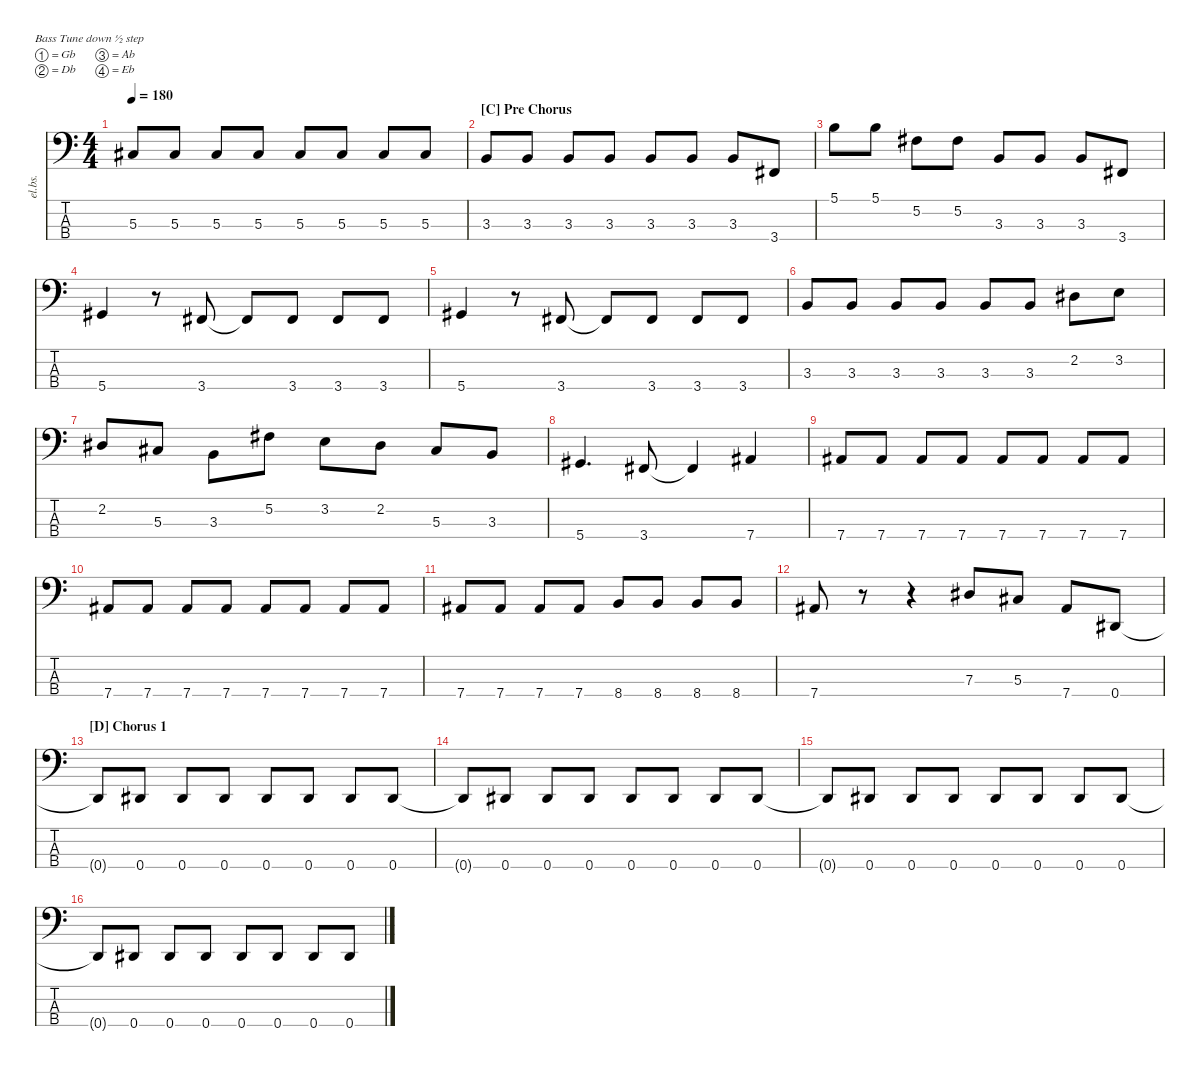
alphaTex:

\defaultSystemsLayout 4
\hideDynamics
\bracketExtendMode nobrackets
\otherSystemsTrackNameOrientation horizontal
\track ("Bass" "el.bs.") {instrument electricbassfinger}
\staff {score tabs}
\tuning (Gb2 Db2 Ab1 Eb1)
\ts (4 4)
\tempo 180
\clef f4
\ks c
5.3{acc #}.8{dy mf beam Up} 5.3{acc #}.8{beam Up} 5.3{acc #}.8{beam Up} 5.3{acc #}.8{beam Up} 5.3{acc #}.8{beam Up} 5.3{acc #}.8{beam Up} 5.3{acc #}.8{beam Up} 5.3{acc #}.8{beam Up} |
\section ("C" "Pre Chorus")
3.3.8{beam Up} 3.3.8{beam Up} 3.3.8{beam Up} 3.3.8{beam Up} 3.3.8{beam Up} 3.3.8{beam Up} 3.3.8{beam Up} 3.4{acc #}.8{beam Up} |
5.1.8{beam Down} 5.1.8{beam Down} 5.2{acc #}.8{beam Down} 5.2{acc #}.8{beam Down} 3.3.8{beam Up} 3.3.8{beam Up} 3.3.8{beam Up} 3.4{acc #}.8{beam Up} |
5.4{acc #}.4{beam Up} r.8{beam Up} 3.4{acc #}.8{beam Up} 3.4{t acc #}.8{beam Up} 3.4{acc #}.8{beam Up} 3.4{acc #}.8{beam Up} 3.4{acc #}.8{beam Up} |
5.4{acc #}.4{beam Up} r.8{beam Up} 3.4{acc #}.8{beam Up} 3.4{t acc #}.8{beam Up} 3.4{acc #}.8{beam Up} 3.4{acc #}.8{beam Up} 3.4{acc #}.8{beam Up} |
3.3.8{beam Up} 3.3.8{beam Up} 3.3.8{beam Up} 3.3.8{beam Up} 3.3.8{beam Up} 3.3.8{beam Up} 2.2{acc #}.8{beam Down} 3.2.8{beam Down} |
2.2{acc #}.8{beam Up} 5.3{acc #}.8{beam Up} 3.3.8{beam Down} 5.2{acc #}.8{beam Down} 3.2.8{beam Down} 2.2{acc #}.8{beam Down} 5.3{acc #}.8{beam Up} 3.3.8{beam Up} |
5.4{acc #}.4{d beam Up} 3.4{acc #}.8{beam Up} 3.4{t acc #}.4{beam Up} 7.4{acc #}.4{beam Up} |
7.4{acc #}.8{beam Up} 7.4{acc #}.8{beam Up} 7.4{acc #}.8{beam Up} 7.4{acc #}.8{beam Up} 7.4{acc #}.8{beam Up} 7.4{acc #}.8{beam Up} 7.4{acc #}.8{beam Up} 7.4{acc #}.8{beam Up} |
7.4{acc #}.8{beam Up} 7.4{acc #}.8{beam Up} 7.4{acc #}.8{beam Up} 7.4{acc #}.8{beam Up} 7.4{acc #}.8{beam Up} 7.4{acc #}.8{beam Up} 7.4{acc #}.8{beam Up} 7.4{acc #}.8{beam Up} |
7.4{acc #}.8{beam Up} 7.4{acc #}.8{beam Up} 7.4{acc #}.8{beam Up} 7.4{acc #}.8{beam Up} 8.4.8{beam Up} 8.4.8{beam Up} 8.4.8{beam Up} 8.4.8{beam Up} |
7.4{acc #}.8{beam Up} r.8{beam Up} r.4{beam Up} 7.3{acc #}.8{beam Up} 5.3{acc #}.8{beam Up} 7.4{acc #}.8{beam Up} 0.4{acc #}.8{beam Up} |
\section ("D" "Chorus 1")
0.4{t acc #}.8{dy f beam Up} 0.4{acc #}.8{beam Up} 0.4{acc #}.8{beam Up} 0.4{acc #}.8{beam Up} 0.4{acc #}.8{beam Up} 0.4{acc #}.8{beam Up} 0.4{acc #}.8{beam Up} 0.4{acc #}.8{beam Up} |
0.4{t acc #}.8{beam Up} 0.4{acc #}.8{beam Up} 0.4{acc #}.8{beam Up} 0.4{acc #}.8{beam Up} 0.4{acc #}.8{beam Up} 0.4{acc #}.8{beam Up} 0.4{acc #}.8{beam Up} 0.4{acc #}.8{beam Up} |
0.4{t acc #}.8{beam Up} 0.4{acc #}.8{beam Up} 0.4{acc #}.8{beam Up} 0.4{acc #}.8{beam Up} 0.4{acc #}.8{beam Up} 0.4{acc #}.8{beam Up} 0.4{acc #}.8{beam Up} 0.4{acc #}.8{beam Up} |
0.4{t acc #}.8{beam Up} 0.4{acc #}.8{beam Up} 0.4{acc #}.8{beam Up} 0.4{acc #}.8{beam Up} 0.4{acc #}.8{beam Up} 0.4{acc #}.8{beam Up} 0.4{acc #}.8{beam Up} 0.4{acc #}.8{beam Up}
